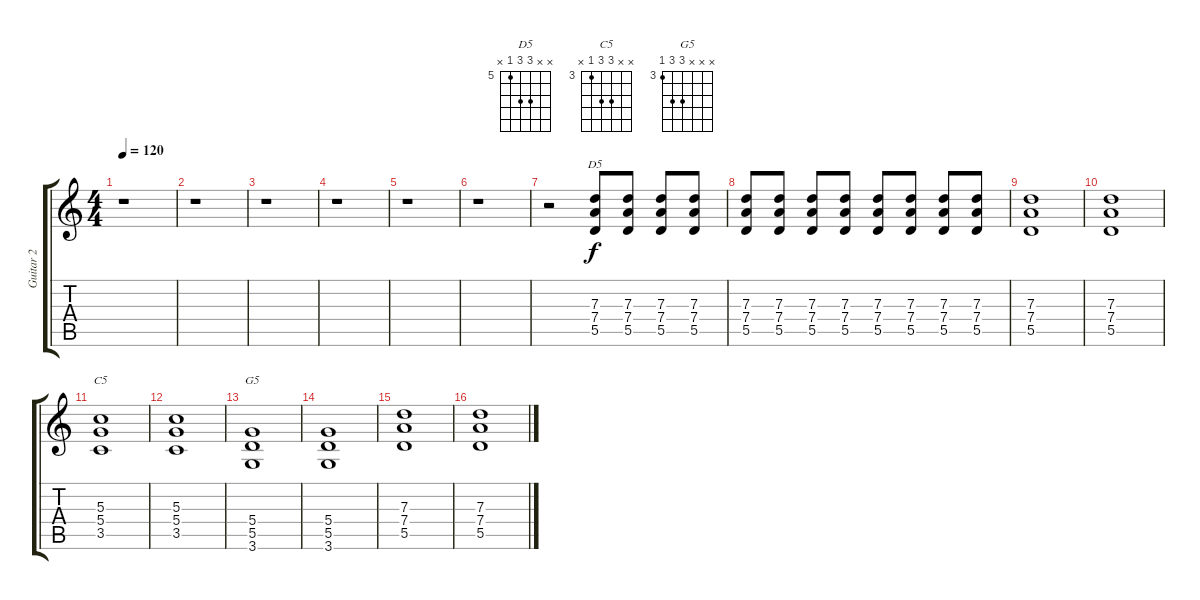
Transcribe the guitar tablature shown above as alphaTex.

\track ("Guitar 2" "Guitar 2") {instrument overdrivenguitar}
\staff {score tabs}
\tuning (E4 B3 G3 D3 A2 E2) {hide}
\chord ("D5" x x 7 7 5 x) {firstfret 5}
\chord ("C5" x x 5 5 3 x) {firstfret 3}
\chord ("G5" x x x 5 5 3) {firstfret 3}
\ts (4 4)
\tempo 120
\clef g2
\ks c
r.1{dy f instrument overdrivenguitar} |
r.1 |
r.1 |
r.1 |
r.1 |
r.1 |
r.2 (7.3 7.4 5.5).8{ch "D5"} (7.3 7.4 5.5).8 (7.3 7.4 5.5).8 (7.3 7.4 5.5).8 |
(7.3 7.4 5.5).8 (7.3 7.4 5.5).8 (7.3 7.4 5.5).8 (7.3 7.4 5.5).8 (7.3 7.4 5.5).8 (7.3 7.4 5.5).8 (7.3 7.4 5.5).8 (7.3 7.4 5.5).8 |
(7.3 7.4 5.5).1 |
(7.3 7.4 5.5).1 |
(5.3 5.4 3.5).1{ch "C5"} |
(5.3 5.4 3.5).1 |
(5.4 5.5 3.6).1{ch "G5"} |
(5.4 5.5 3.6).1 |
(7.3 7.4 5.5).1 |
(7.3 7.4 5.5).1
